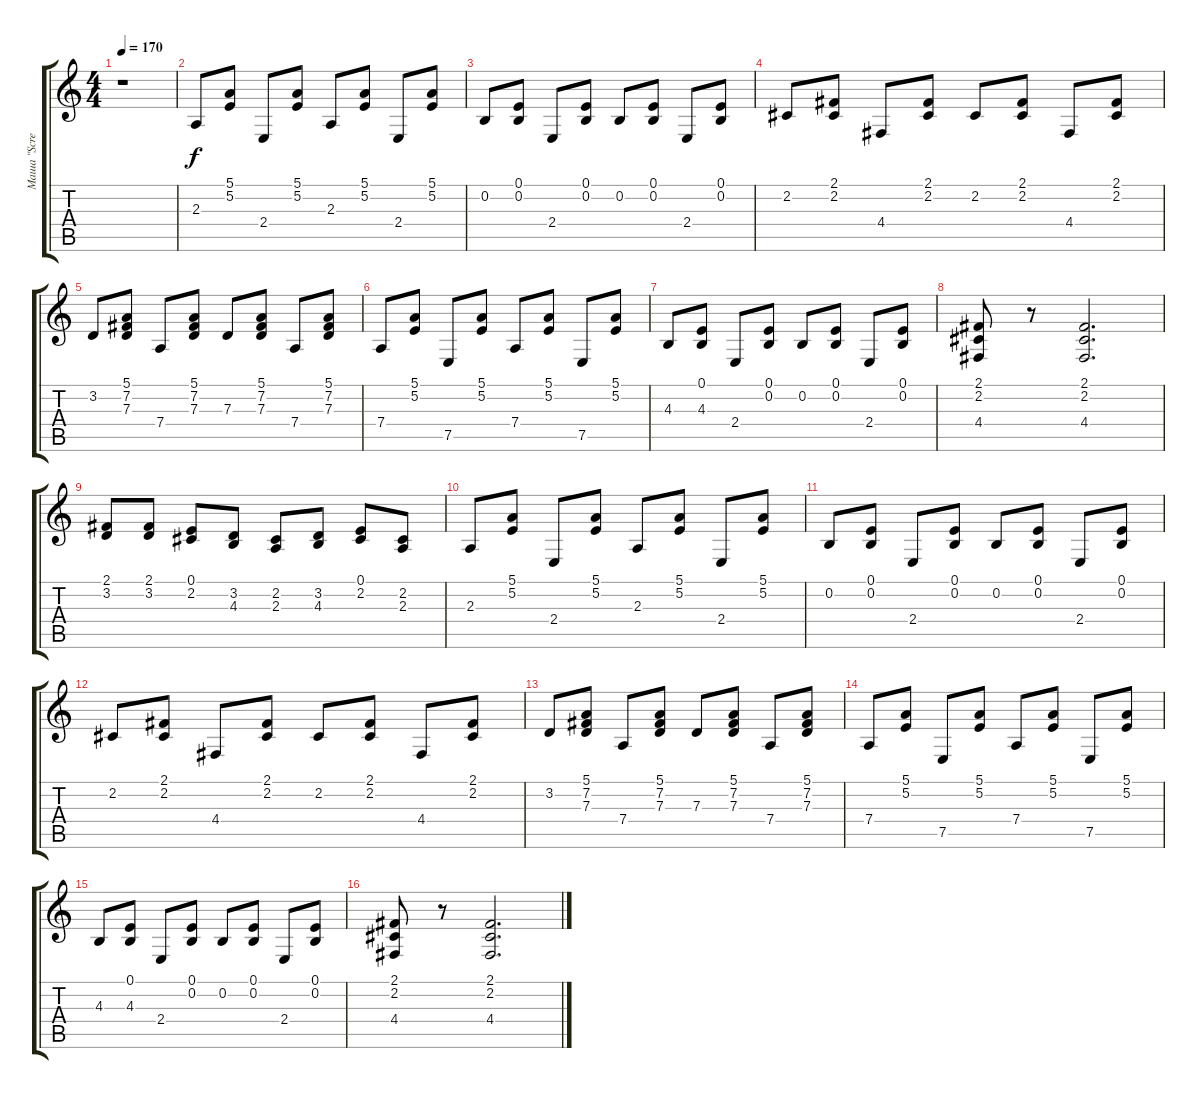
\track ("Маша \"Scream\"" "Маша \"Scre") {instrument harmonica}
\staff {score tabs}
\tuning (E4 B3 G3 D3 A2 E2) {hide}
\ts (4 4)
\tempo 170
\clef g2
\ks c
r.1{dy f} |
2.3.8 (5.1 5.2).8 2.4.8 (5.1 5.2).8 2.3.8 (5.1 5.2).8 2.4.8 (5.1 5.2).8 |
0.2.8 (0.1 0.2).8 2.4.8 (0.1 0.2).8 0.2.8 (0.1 0.2).8 2.4.8 (0.1 0.2).8 |
2.2.8 (2.1 2.2).8 4.4.8 (2.1 2.2).8 2.2.8 (2.1 2.2).8 4.4.8 (2.1 2.2).8 |
3.2.8 (5.1 7.2 7.3).8 7.4.8 (5.1 7.2 7.3).8 7.3.8 (5.1 7.2 7.3).8 7.4.8 (5.1 7.2 7.3).8 |
7.4.8 (5.1 5.2).8 7.5.8 (5.1 5.2).8 7.4.8 (5.1 5.2).8 7.5.8 (5.1 5.2).8 |
4.3.8 (0.1 4.3).8 2.4.8 (0.1 0.2).8 0.2.8 (0.1 0.2).8 2.4.8 (0.1 0.2).8 |
(2.1 2.2 4.4).8 r.8 (2.1 2.2 4.4).2{d} |
(2.1 3.2).8 (2.1 3.2).8 (0.1 2.2).8 (3.2 4.3).8 (2.2 2.3).8 (3.2 4.3).8 (0.1 2.2).8 (2.2 2.3).8 |
2.3.8 (5.1 5.2).8 2.4.8 (5.1 5.2).8 2.3.8 (5.1 5.2).8 2.4.8 (5.1 5.2).8 |
0.2.8 (0.1 0.2).8 2.4.8 (0.1 0.2).8 0.2.8 (0.1 0.2).8 2.4.8 (0.1 0.2).8 |
2.2.8 (2.1 2.2).8 4.4.8 (2.1 2.2).8 2.2.8 (2.1 2.2).8 4.4.8 (2.1 2.2).8 |
3.2.8 (5.1 7.2 7.3).8 7.4.8 (5.1 7.2 7.3).8 7.3.8 (5.1 7.2 7.3).8 7.4.8 (5.1 7.2 7.3).8 |
7.4.8 (5.1 5.2).8 7.5.8 (5.1 5.2).8 7.4.8 (5.1 5.2).8 7.5.8 (5.1 5.2).8 |
4.3.8 (0.1 4.3).8 2.4.8 (0.1 0.2).8 0.2.8 (0.1 0.2).8 2.4.8 (0.1 0.2).8 |
(2.1 2.2 4.4).8 r.8 (2.1 2.2 4.4).2{d}
